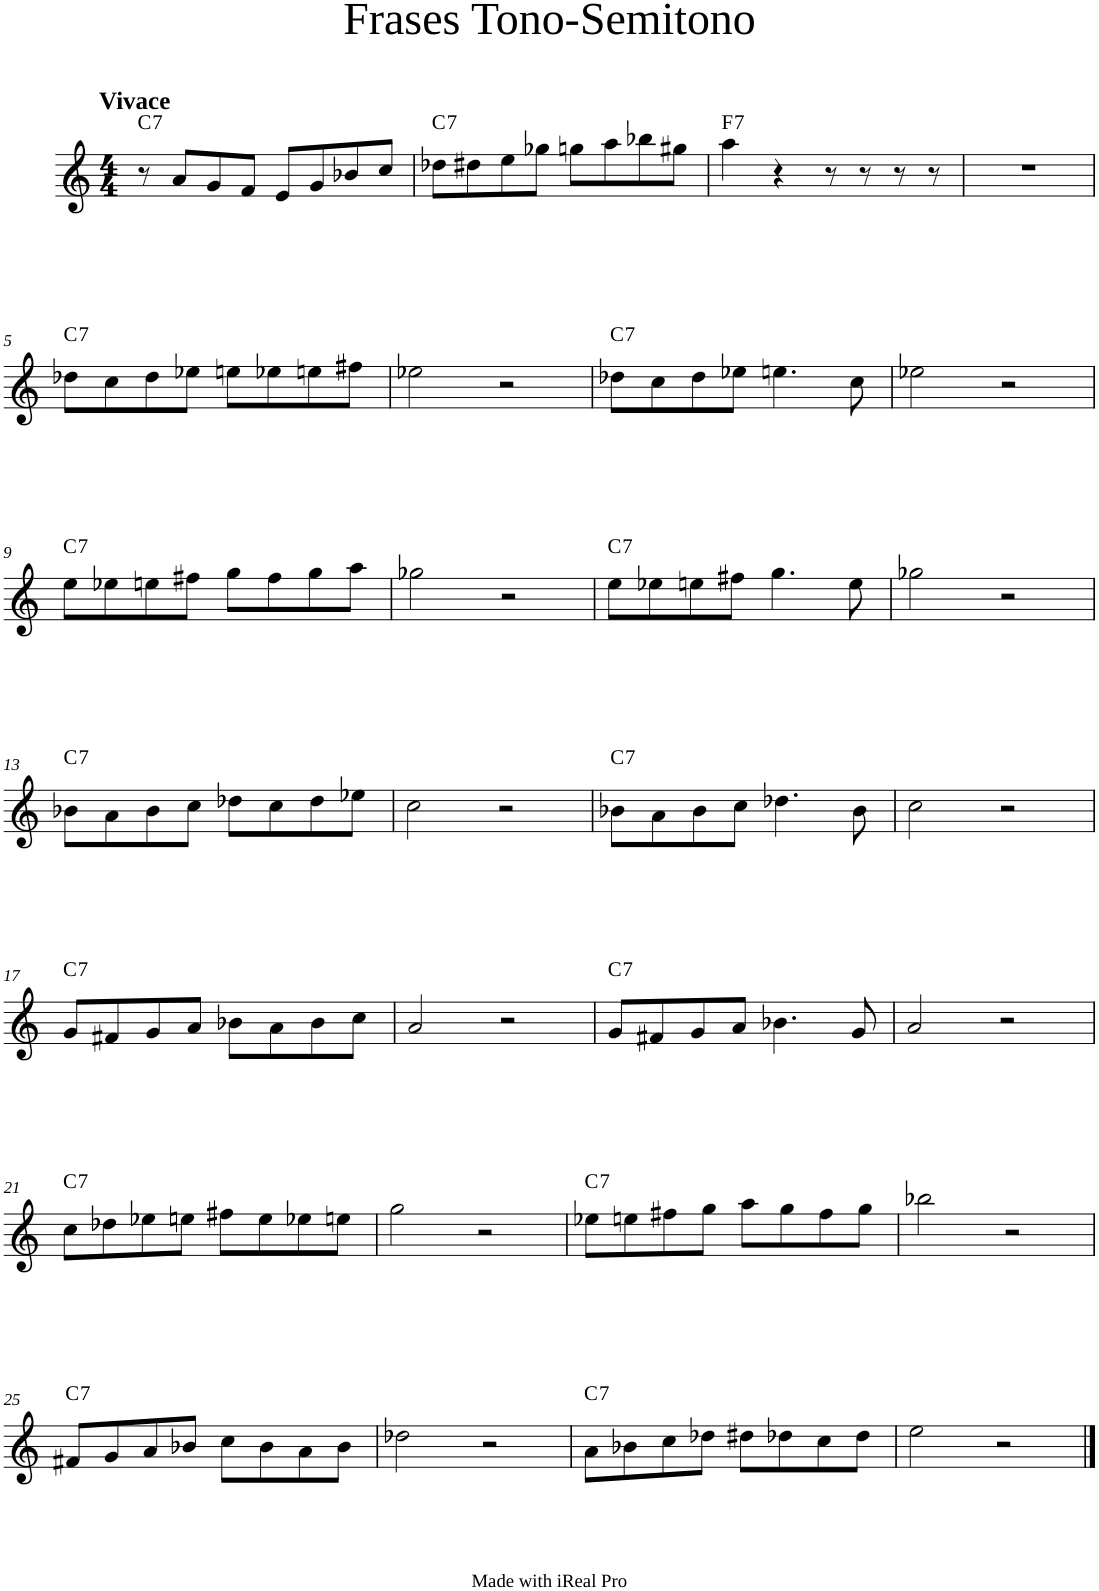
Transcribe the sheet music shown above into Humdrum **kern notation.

**kern	**harte
*part1	*part1
*staff1	*
*I"Lead sheet	*
*clefG2	*
*k[]	*
*M4/4	*
=1	=1
!LO:TX:a:B:t=Vivace	!LO:H:kt=7
8r	C:7
8a/L	.
8g/	.
8f/J	.
8e/L	.
8g/	.
8b-X/	.
8cc/J	.
=2	=2
!	!LO:H:kt=7
8dd-X\L	C:7
8dd#X\	.
8ee\	.
8gg-X\J	.
8ggn\L	.
8aa\	.
8bb-X\	.
8gg#X\J	.
=3	=3
!	!LO:H:kt=7
4aa\	F:7
4r	.
8r	.
8r	.
8r	.
8r	.
=4	=4
1r	.
!!LO:LB:g=z
=5	=5
!	!LO:H:kt=7
8dd-X\L	C:7
8cc\	.
8dd-\	.
8ee-X\J	.
8een\L	.
8ee-X\	.
8een\	.
8ff#X\J	.
=6	=6
2ee-X\	.
2r	.
=7	=7
!	!LO:H:kt=7
8dd-X\L	C:7
8cc\	.
8dd-\	.
8ee-X\J	.
4.een\	.
8cc\	.
=8	=8
2ee-X\	.
2r	.
!!LO:LB:g=z
=9	=9
!	!LO:H:kt=7
8ee\L	C:7
8ee-X\	.
8een\	.
8ff#X\J	.
8gg\L	.
8ff#\	.
8gg\	.
8aa\J	.
=10	=10
2gg-X\	.
2r	.
=11	=11
!	!LO:H:kt=7
8ee\L	C:7
8ee-X\	.
8een\	.
8ff#X\J	.
4.gg\	.
8ee\	.
=12	=12
2gg-X\	.
2r	.
!!LO:LB:g=z
=13	=13
!	!LO:H:kt=7
8b-X\L	C:7
8a\	.
8b-\	.
8cc\J	.
8dd-X\L	.
8cc\	.
8dd-\	.
8ee-X\J	.
=14	=14
2cc\	.
2r	.
=15	=15
!	!LO:H:kt=7
8b-X\L	C:7
8a\	.
8b-\	.
8cc\J	.
4.dd-X\	.
8b-\	.
=16	=16
2cc\	.
2r	.
!!LO:LB:g=z
=17	=17
!	!LO:H:kt=7
8g/L	C:7
8f#X/	.
8g/	.
8a/J	.
8b-X\L	.
8a\	.
8b-\	.
8cc\J	.
=18	=18
2a/	.
2r	.
=19	=19
!	!LO:H:kt=7
8g/L	C:7
8f#X/	.
8g/	.
8a/J	.
4.b-X\	.
8g/	.
=20	=20
2a/	.
2r	.
!!LO:LB:g=z
=21	=21
!	!LO:H:kt=7
8cc\L	C:7
8dd-X\	.
8ee-X\	.
8een\J	.
8ff#X\L	.
8ee\	.
8ee-X\	.
8een\J	.
=22	=22
2gg\	.
2r	.
=23	=23
!	!LO:H:kt=7
8ee-X\L	C:7
8een\	.
8ff#X\	.
8gg\J	.
8aa\L	.
8gg\	.
8ff#\	.
8gg\J	.
=24	=24
2bb-X\	.
2r	.
!!LO:LB:g=z
=25	=25
!	!LO:H:kt=7
8f#X/L	C:7
8g/	.
8a/	.
8b-X/J	.
8cc\L	.
8b-\	.
8a\	.
8b-\J	.
=26	=26
2dd-X\	.
2r	.
=27	=27
!	!LO:H:kt=7
8a\L	C:7
8b-X\	.
8cc\	.
8dd-X\J	.
8dd#X\L	.
8dd-X\	.
8cc\	.
8dd-\J	.
=28	=28
2ee\	.
2r	.
==	==
*-	*-
